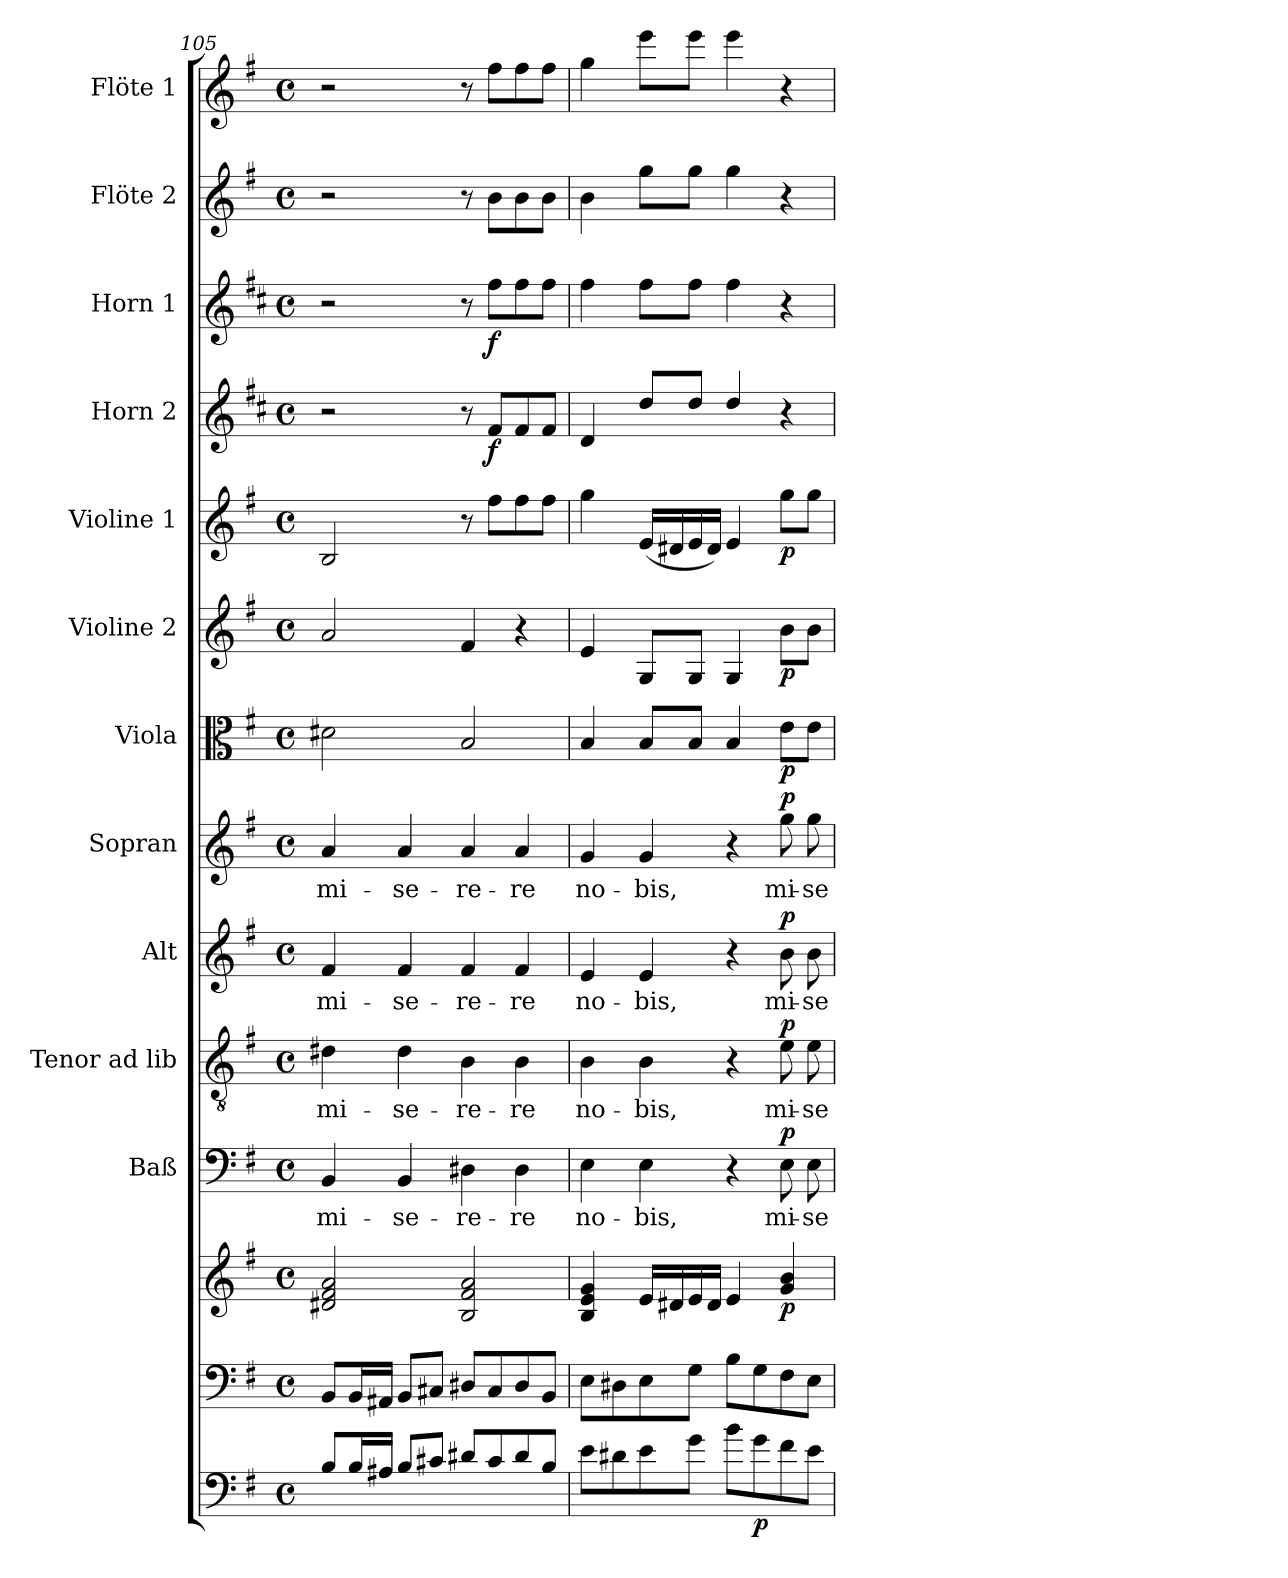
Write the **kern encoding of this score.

**kern	**dynam	**kern	**kern	**dynam	**kern	**text	**dynam	**kern	**text	**dynam	**kern	**text	**dynam	**kern	**text	**dynam	**kern	**dynam	**kern	**dynam	**kern	**dynam	**kern	**dynam	**kern	**dynam	**kern	**kern
*part13	*part13	*part12	*part12	*part12	*part11	*part11	*part11	*part10	*part10	*part10	*part9	*part9	*part9	*part8	*part8	*part8	*part7	*part7	*part6	*part6	*part5	*part5	*part4	*part4	*part3	*part3	*part2	*part1
*staff14	*staff14	*staff13	*staff12	*staff12/13	*staff11	*staff11	*staff11	*staff10	*staff10	*staff10	*staff9	*staff9	*staff9	*staff8	*staff8	*staff8	*staff7	*staff7	*staff6	*staff6	*staff5	*staff5	*staff4	*staff4	*staff3	*staff3	*staff2	*staff1
*	*	*	*	*	*I"Baß	*	*	*I"Tenor ad lib	*	*	*I"Alt	*	*	*I"Sopran	*	*	*I"Viola	*	*I"Violine 2	*	*I"Violine 1	*	*I"Horn 2	*	*I"Horn 1	*	*I"Flöte 2	*I"Flöte 1
*	*	*	*	*	*I'Baß	*	*	*I'Ten	*	*	*I'Alt	*	*	*I'Sop	*	*	*I'Vla.	*	*I'Vln. 2	*	*I'Vln. 1	*	*I'Hrn. 2	*	*I'Hrn. 1	*	*I'Fl. 2	*I'Fl. 1
*clefF4	*	*clefF4	*clefG2	*	*clefF4	*	*	*clefGv2	*	*	*clefG2	*	*	*clefG2	*	*	*clefC3	*	*clefG2	*	*clefG2	*	*clefG2	*	*clefG2	*	*clefG2	*clefG2
*ITrd7c12	*	*	*	*	*	*	*	*	*	*	*	*	*	*	*	*	*	*	*	*	*	*	*ITrd4c7	*	*ITrd4c7	*	*	*
*k[f#]	*	*k[f#]	*k[f#]	*	*k[f#]	*	*	*k[f#]	*	*	*k[f#]	*	*	*k[f#]	*	*	*k[f#]	*	*k[f#]	*	*k[f#]	*	*k[f#]	*	*k[f#]	*	*k[f#]	*k[f#]
*G:	*	*G:	*G:	*	*G:	*	*	*G:	*	*	*G:	*	*	*G:	*	*	*G:	*	*G:	*	*G:	*	*G:	*	*G:	*	*G:	*G:
*M4/4	*	*M4/4	*M4/4	*	*M4/4	*	*	*M4/4	*	*	*M4/4	*	*	*M4/4	*	*	*M4/4	*	*M4/4	*	*M4/4	*	*M4/4	*	*M4/4	*	*M4/4	*M4/4
*met(c)	*	*met(c)	*met(c)	*	*met(c)	*	*	*met(c)	*	*	*met(c)	*	*	*met(c)	*	*	*met(c)	*	*met(c)	*	*met(c)	*	*met(c)	*	*met(c)	*	*met(c)	*met(c)
=105	=105	=105	=105	=105	=105	=105	=105	=105	=105	=105	=105	=105	=105	=105	=105	=105	=105	=105	=105	=105	=105	=105	=105	=105	=105	=105	=105	=105
!	!	!	!	!	!	!LO:LY:b	!	!	!LO:LY:b	!	!	!LO:LY:b	!	!	!LO:LY:b	!	!	!	!	!	!	!	!	!	!	!	!	!
8BB/L	.	8BB/L	2d#X/ 2f#/ 2a/	.	4BB/	mi-	.	4d#X\	mi-	.	4f#/	mi-	.	4a/	mi-	.	2d#X\	.	2a/	.	2B/	.	2r	.	2r	.	2r	2r
16BB/L	.	16BB/L	.	.	.	.	.	.	.	.	.	.	.	.	.	.	.	.	.	.	.	.	.	.	.	.	.	.
16AA#X/JJ	.	16AA#X/JJ	.	.	.	.	.	.	.	.	.	.	.	.	.	.	.	.	.	.	.	.	.	.	.	.	.	.
!	!	!	!	!	!	!LO:LY:b	!	!	!LO:LY:b	!	!	!LO:LY:b	!	!	!LO:LY:b	!	!	!	!	!	!	!	!	!	!	!	!	!
8BB/L	.	8BB/L	.	.	4BB/	-se-	.	4d#\	-se-	.	4f#/	-se-	.	4a/	-se-	.	.	.	.	.	.	.	.	.	.	.	.	.
8C#X/J	.	8C#X/J	.	.	.	.	.	.	.	.	.	.	.	.	.	.	.	.	.	.	.	.	.	.	.	.	.	.
!	!	!	!	!	!	!LO:LY:b	!	!	!LO:LY:b	!	!	!LO:LY:b	!	!	!LO:LY:b	!	!	!	!	!	!	!	!	!	!	!	!	!
8D#X/L	.	8D#X/L	2B/ 2f#/ 2a/	.	4D#X\	-re-	.	4B\	-re-	.	4f#/	-re-	.	4a/	-re-	.	2B/	.	4f#/	.	8r	.	8r	.	8r	.	8r	8r
!	!	!	!	!	!	!	!	!	!	!	!	!	!	!	!	!	!	!	!	!	!	!	!	!LO:DY:b	!	!LO:DY:b	!	!
8C#/	.	8C#/	.	.	.	.	.	.	.	.	.	.	.	.	.	.	.	.	.	.	8ff#\L	.	8B/L	f	8b\L	f	8b\L	8ff#\L
!	!	!	!	!	!	!LO:LY:b	!	!	!LO:LY:b	!	!	!LO:LY:b	!	!	!LO:LY:b	!	!	!	!	!	!	!	!	!	!	!	!	!
8D#/	.	8D#/	.	.	4D#\	-re	.	4B\	-re	.	4f#/	-re	.	4a/	-re	.	.	.	4r	.	8ff#\	.	8B/	.	8b\	.	8b\	8ff#\
8BB/J	.	8BB/J	.	.	.	.	.	.	.	.	.	.	.	.	.	.	.	.	.	.	8ff#\J	.	8B/J	.	8b\J	.	8b\J	8ff#\J
=106	=106	=106	=106	=106	=106	=106	=106	=106	=106	=106	=106	=106	=106	=106	=106	=106	=106	=106	=106	=106	=106	=106	=106	=106	=106	=106	=106	=106
!	!	!	!	!	!	!LO:LY:b	!	!	!LO:LY:b	!	!	!LO:LY:b	!	!	!LO:LY:b	!	!	!	!	!	!	!	!	!	!	!	!	!
8E\L	.	8E\L	4B/ 4e/ 4g/	.	4E\	no-	.	4B\	no-	.	4e/	no-	.	4g/	no-	.	4B/	.	4e/	.	4gg\	.	4G/	.	4b\	.	4b\	4gg\
8D#X\	.	8D#X\	.	.	.	.	.	.	.	.	.	.	.	.	.	.	.	.	.	.	.	.	.	.	.	.	.	.
!	!	!	!	!	!	!LO:LY:b	!	!	!LO:LY:b	!	!	!LO:LY:b	!	!	!LO:LY:b	!	!	!	!	!	!	!	!	!	!	!	!	!
8E\	.	8E\	16e/LL	.	4E\	-bis,	.	4B\	-bis,	.	4e/	-bis,	.	4g/	-bis,	.	8B/L	.	8G/L	.	(<16e/LL	.	8g/L	.	8b\L	.	8gg\L	8eee\L
.	.	.	16d#X/	.	.	.	.	.	.	.	.	.	.	.	.	.	.	.	.	.	16d#X/	.	.	.	.	.	.	.
8G\J	.	8G\J	16e/	.	.	.	.	.	.	.	.	.	.	.	.	.	8B/J	.	8G/J	.	16e/	.	8g/J	.	8b\J	.	8gg\J	8eee\J
.	.	.	16d#/JJ	.	.	.	.	.	.	.	.	.	.	.	.	.	.	.	.	.	16d#/JJ)	.	.	.	.	.	.	.
8B\L	.	8B\L	4e/	.	4r	.	.	4r	.	.	4r	.	.	4r	.	.	4B/	.	4G/	.	4e/	.	4g/	.	4b\	.	4gg\	4eee\
!	!LO:DY:b	!	!	!	!	!	!	!	!	!	!	!	!	!	!	!	!	!	!	!	!	!	!	!	!	!	!	!
8G\	p	8G\	.	.	.	.	.	.	.	.	.	.	.	.	.	.	.	.	.	.	.	.	.	.	.	.	.	.
!	!	!	!	!LO:DY:b	!	!LO:LY:b	!LO:DY:a	!	!LO:LY:b	!LO:DY:a	!	!LO:LY:b	!LO:DY:a	!	!LO:LY:b	!LO:DY:a	!	!LO:DY:b	!	!LO:DY:b	!	!LO:DY:b	!	!	!	!	!	!
8F#\	.	8F#\	4g/ 4b/	p	8E\	mi-	p	8e\	mi-	p	8b\	mi-	p	8gg\	mi-	p	8e\L	p	8b\L	p	8gg\L	p	4r	.	4r	.	4r	4r
!	!	!	!	!	!	!LO:LY:b	!	!	!LO:LY:b	!	!	!LO:LY:b	!	!	!LO:LY:b	!	!	!	!	!	!	!	!	!	!	!	!	!
8E\J	.	8E\J	.	.	8E\	-se-	.	8e\	-se-	.	8b\	-se-	.	8gg\	-se-	.	8e\J	.	8b\J	.	8gg\J	.	.	.	.	.	.	.
=	=	=	=	=	=	=	=	=	=	=	=	=	=	=	=	=	=	=	=	=	=	=	=	=	=	=	=	=
*-	*-	*-	*-	*-	*-	*-	*-	*-	*-	*-	*-	*-	*-	*-	*-	*-	*-	*-	*-	*-	*-	*-	*-	*-	*-	*-	*-	*-
